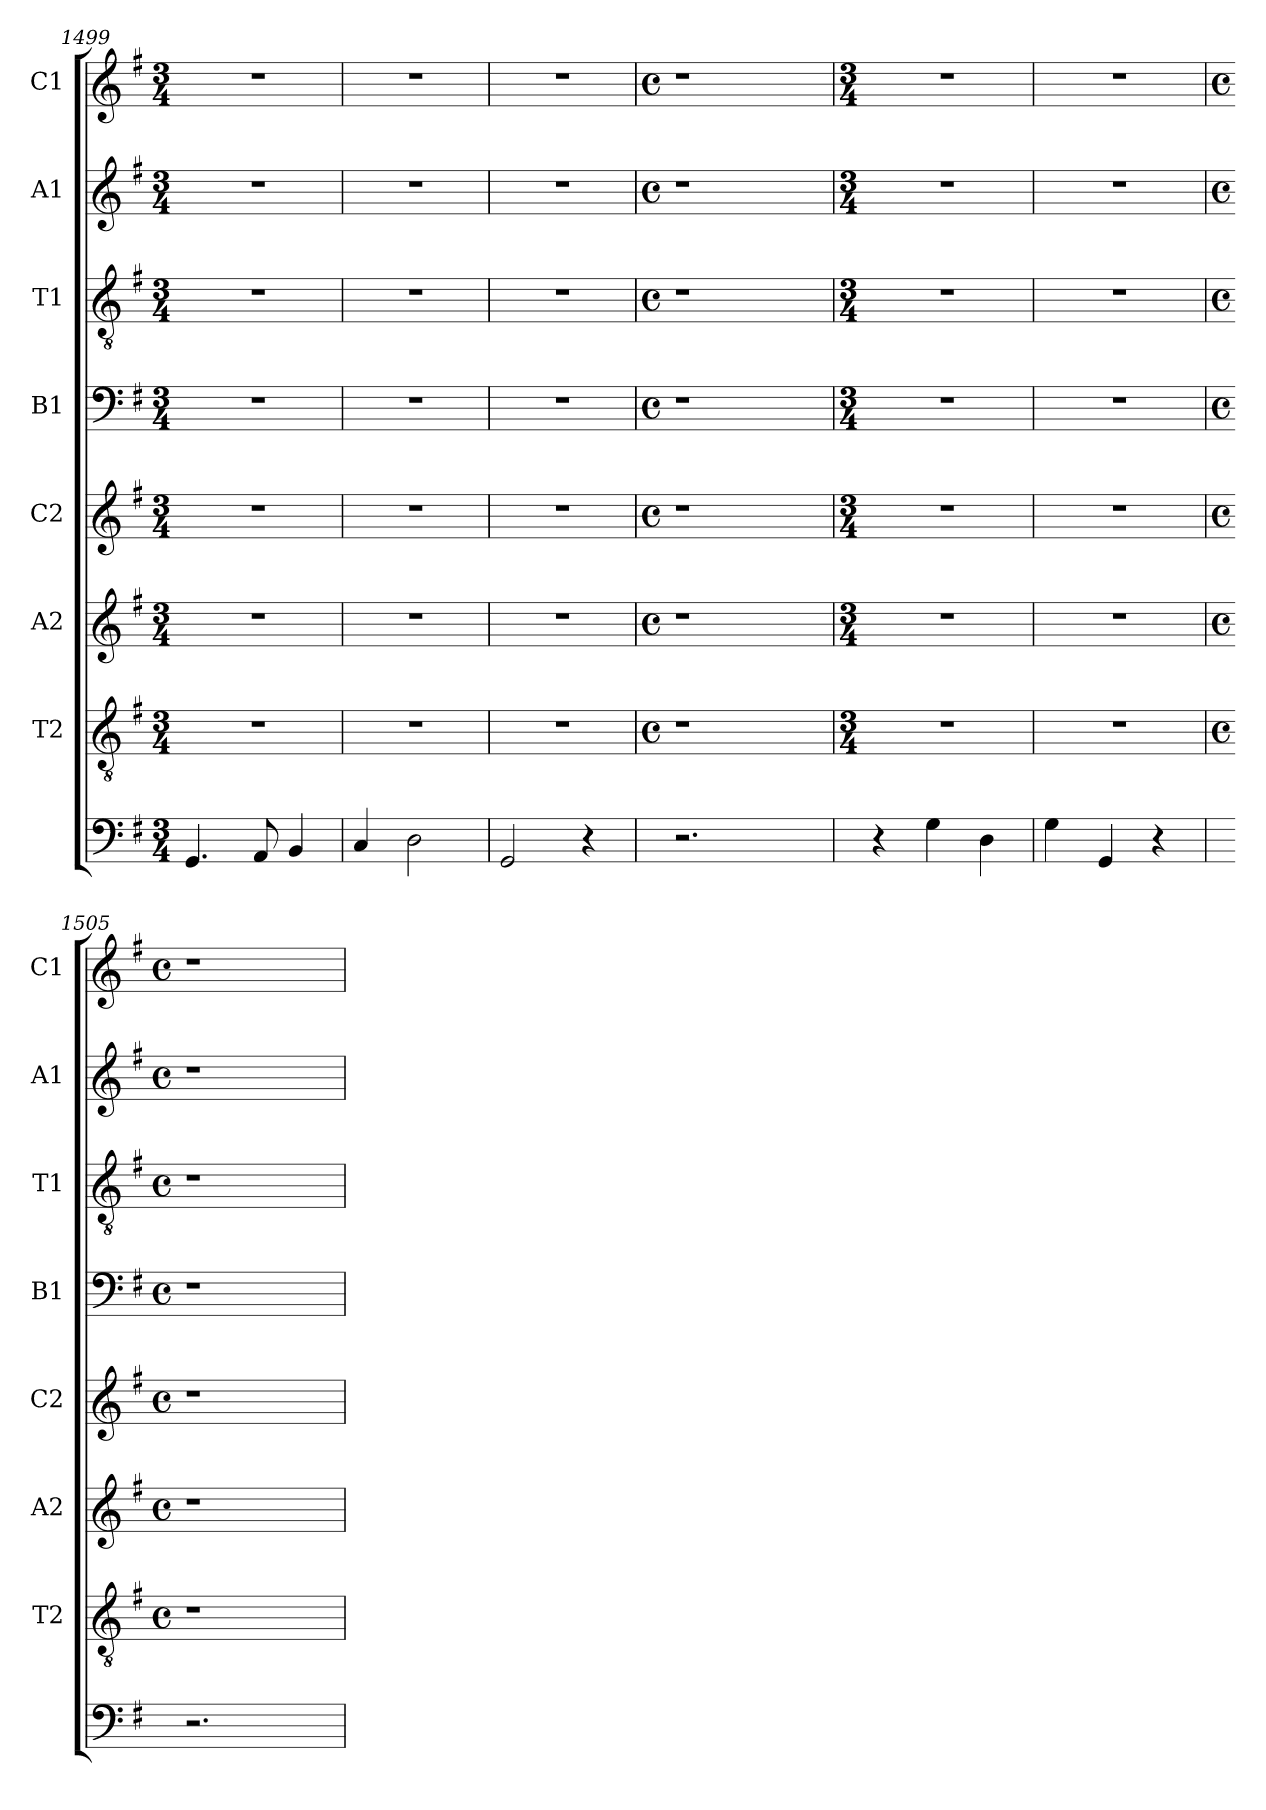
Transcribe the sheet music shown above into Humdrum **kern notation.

**kern	**kern	**kern	**kern	**kern	**kern	**kern	**kern
*part8	*part7	*part6	*part5	*part4	*part3	*part2	*part1
*staff8	*staff7	*staff6	*staff5	*staff4	*staff3	*staff2	*staff1
*	*I"T2	*I"A2	*I"C2	*I"B1	*I"T1	*I"A1	*I"C1
*	*I'T2	*I'A2	*I'C2	*I'B1	*I'T1	*I'A1	*I'C1
*clefF4	*clefGv2	*clefG2	*clefG2	*clefF4	*clefGv2	*clefG2	*clefG2
*k[f#]	*k[f#]	*k[f#]	*k[f#]	*k[f#]	*k[f#]	*k[f#]	*k[f#]
*G:	*G:	*G:	*G:	*G:	*G:	*G:	*G:
*M3/4	*M3/4	*M3/4	*M3/4	*M3/4	*M3/4	*M3/4	*M3/4
=1499	=1499	=1499	=1499	=1499	=1499	=1499	=1499
4.GG/	2.r	2.r	2.r	2.r	2.r	2.r	2.r
8AA/	.	.	.	.	.	.	.
4BB/	.	.	.	.	.	.	.
!!LO:LB:g=z
=1500	=1500	=1500	=1500	=1500	=1500	=1500	=1500
4C/	2.r	2.r	2.r	2.r	2.r	2.r	2.r
2D\	.	.	.	.	.	.	.
=1501	=1501	=1501	=1501	=1501	=1501	=1501	=1501
2GG/	2.r	2.r	2.r	2.r	2.r	2.r	2.r
4r	.	.	.	.	.	.	.
=1502	=1502	=1502	=1502	=1502	=1502	=1502	=1502
*	*M4/4	*M4/4	*M4/4	*M4/4	*M4/4	*M4/4	*M4/4
*	*met(c)	*met(c)	*met(c)	*met(c)	*met(c)	*met(c)	*met(c)
2.r	1r	1r	1r	1r	1r	1r	1r
4ryy	.	.	.	.	.	.	.
=1503	=1503	=1503	=1503	=1503	=1503	=1503	=1503
*	*M3/4	*M3/4	*M3/4	*M3/4	*M3/4	*M3/4	*M3/4
4r	2.r	2.r	2.r	2.r	2.r	2.r	2.r
4G\	.	.	.	.	.	.	.
4D\	.	.	.	.	.	.	.
=1504	=1504	=1504	=1504	=1504	=1504	=1504	=1504
4G\	2.r	2.r	2.r	2.r	2.r	2.r	2.r
4GG/	.	.	.	.	.	.	.
4r	.	.	.	.	.	.	.
=1505	=1505	=1505	=1505	=1505	=1505	=1505	=1505
*	*M4/4	*M4/4	*M4/4	*M4/4	*M4/4	*M4/4	*M4/4
*	*met(c)	*met(c)	*met(c)	*met(c)	*met(c)	*met(c)	*met(c)
2.r	1r	1r	1r	1r	1r	1r	1r
4ryy	.	.	.	.	.	.	.
=	=	=	=	=	=	=	=
*-	*-	*-	*-	*-	*-	*-	*-
